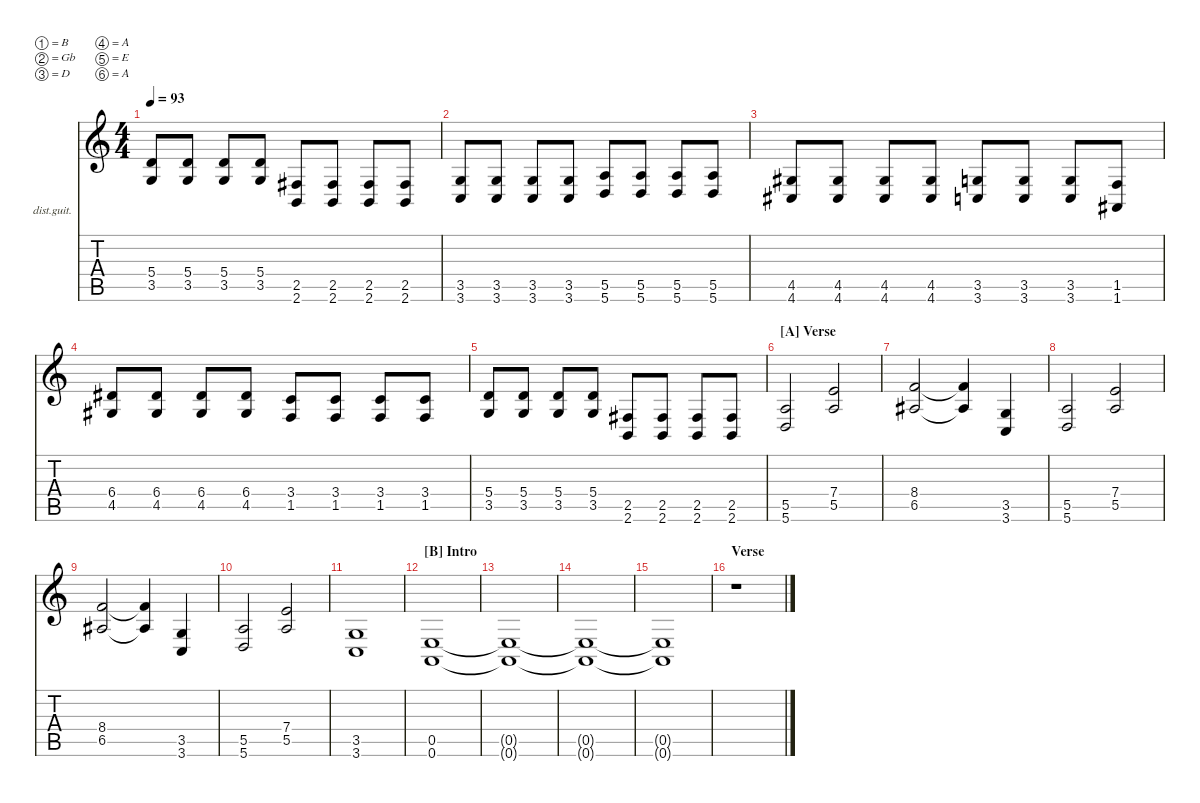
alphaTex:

\defaultSystemsLayout 4
\hideDynamics
\bracketExtendMode nobrackets
\firstSystemTrackNameOrientation horizontal
\otherSystemsTrackNameOrientation horizontal
\track ("Rhythm Guitar" "dist.guit.") {instrument distortionguitar}
\staff {score tabs}
\tuning (B3 Gb3 D3 A2 E2 A1)
\ts (4 4)
\scale
1.11235
\tempo 93
\accidentals auto
\clef g2
\ottava regular
\simile none
\ks c
(5.4 3.5).8{dy f beam Up} (5.4 3.5).8{beam Up} (5.4 3.5).8{beam Up} (5.4 3.5).8{beam Up} (2.5{acc #} 2.6).8{beam Up} (2.5{acc #} 2.6).8{beam Up} (2.5{acc #} 2.6).8{beam Up} (2.5{acc #} 2.6).8{beam Up} |
\scale
0.990621 (3.5 3.6).8{beam Up} (3.5 3.6).8{beam Up} (3.5 3.6).8{beam Up} (3.5 3.6).8{beam Up} (5.5 5.6).8{beam Up} (5.5 5.6).8{beam Up} (5.5 5.6).8{beam Up} (5.5 5.6).8{beam Up} |
\scale
0.948516 (4.5{acc #} 4.6{acc #}).8{beam Up} (4.5{acc #} 4.6{acc #}).8{beam Up} (4.5{acc #} 4.6{acc #}).8{beam Up} (4.5{acc #} 4.6{acc #}).8{beam Up} (3.5 3.6).8{beam Up} (3.5 3.6).8{beam Up} (3.5 3.6).8{beam Up} (1.5 1.6{acc #}).8{beam Up} |
\scale
0.948516 (6.4{acc #} 4.5{acc #}).8{beam Up} (6.4{acc #} 4.5{acc #}).8{beam Up} (6.4{acc #} 4.5{acc #}).8{beam Up} (6.4{acc #} 4.5{acc #}).8{beam Up} (3.4 1.5).8{beam Up} (3.4 1.5).8{beam Up} (3.4 1.5).8{beam Up} (3.4 1.5).8{beam Up} |
\scale
1.09919 (5.4 3.5).8{beam Up} (5.4 3.5).8{beam Up} (5.4 3.5).8{beam Up} (5.4 3.5).8{beam Up} (2.5{acc #} 2.6).8{beam Up} (2.5{acc #} 2.6).8{beam Up} (2.5{acc #} 2.6).8{beam Up} (2.5{acc #} 2.6).8{beam Up} |
\section ("A" "Verse")
\scale
0.977463 (5.5 5.6).2{beam Up} (7.4 5.5).2{beam Up} |
\scale
0.945884 (8.4 6.5{acc #}).2{beam Up} (8.4{t} 6.5{t acc #}).4{beam Up} (3.5 3.6).4{beam Up} |
\scale
0.977463 (5.5 5.6).2{beam Up} (7.4 5.5).2{beam Up} |
\scale
1.06761 (8.4 6.5{acc #}).2{beam Up} (8.4{t} 6.5{t acc #}).4{beam Up} (3.5 3.6).4{beam Up} |
\scale
1.09129 (5.5 5.6).2{beam Up} (7.4 5.5).2{beam Up} |
\scale
0.969568 (3.5 3.6).1{beam Up} |
\section ("B" "Intro")
\scale
0.969568 (0.5 0.6).1{beam Up} |
\scale
0.969568 (0.5{t} 0.6{t}).1{beam Up} |
\scale
1.09129 (0.5{t} 0.6{t}).1{beam Up} |
\scale
0.969568 (0.5{t} 0.6{t}).1{beam Up} |
\section ("" "Verse")
\scale
0.969568 r.1{beam Down}
